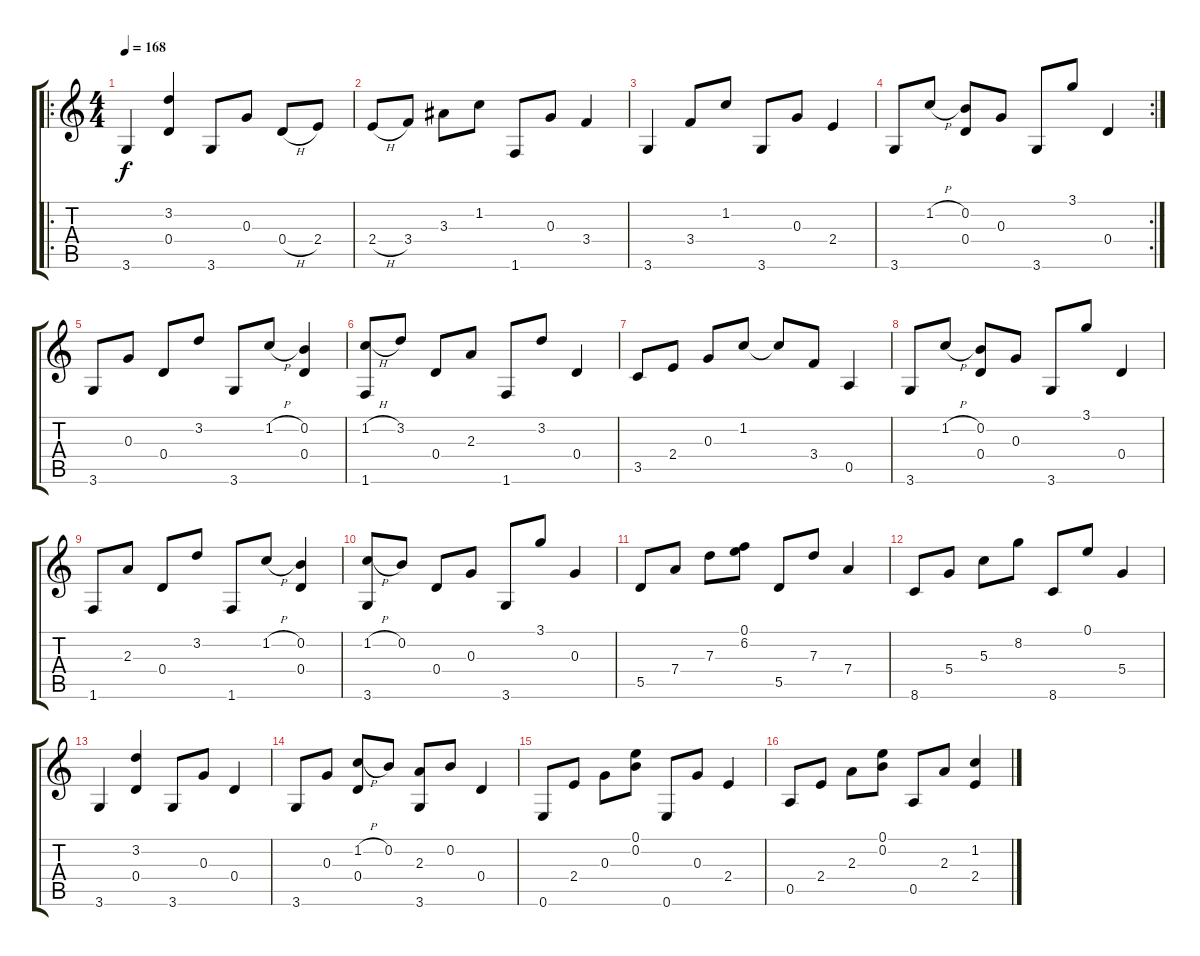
\track "" {instrument acousticguitarnylon}
\staff {score tabs}
\tuning (E4 B3 G3 D3 A2 E2) {hide}
\ro
\ts (4 4)
\tempo 168
\clef g2
\ks c
3.6.4{dy f instrument acousticguitarnylon} (3.2 0.4).4 3.6.8 0.3.8 0.4{h}.8 2.4.8 |
2.4{h}.8 3.4.8 3.3.8 1.2.8 1.6.8 0.3.8 3.4.4 |
3.6.4 3.4.8 1.2.8 3.6.8 0.3.8 2.4.4 |
\rc 2
3.6.8 1.2{h}.8 (0.2 0.4).8 0.3.8 3.6.8 3.1.8 0.4.4 |
3.6.8 0.3.8 0.4.8 3.2.8 3.6.8 1.2{h}.8 (0.2 0.4).4 |
(1.2{h} 1.6).8 3.2.8 0.4.8 2.3.8 1.6.8 3.2.8 0.4.4 |
3.5.8 2.4.8 0.3.8 1.2.8 1.2{t}.8 3.4.8 0.5.4 |
3.6.8 1.2{h}.8 (0.2 0.4).8 0.3.8 3.6.8 3.1.8 0.4.4 |
1.6.8 2.3.8 0.4.8 3.2.8 1.6.8 1.2{h}.8 (0.2 0.4).4 |
(1.2{h} 3.6).8 0.2.8 0.4.8 0.3.8 3.6.8 3.1.8 0.3.4 |
5.5.8 7.4.8 7.3.8 (0.1 6.2).8 5.5.8 7.3.8 7.4.4 |
8.6.8 5.4.8 5.3.8 8.2.8 8.6.8 0.1.8 5.4.4 |
3.6.4 (3.2 0.4).4 3.6.8 0.3.8 0.4.4 |
3.6.8 0.3.8 (1.2{h} 0.4).8 0.2.8 (2.3 3.6).8 0.2.8 0.4.4 |
0.6.8 2.4.8 0.3.8 (0.1 0.2).8 0.6.8 0.3.8 2.4.4 |
0.5.8 2.4.8 2.3.8 (0.1 0.2).8 0.5.8 2.3.8 (1.2 2.4).4
